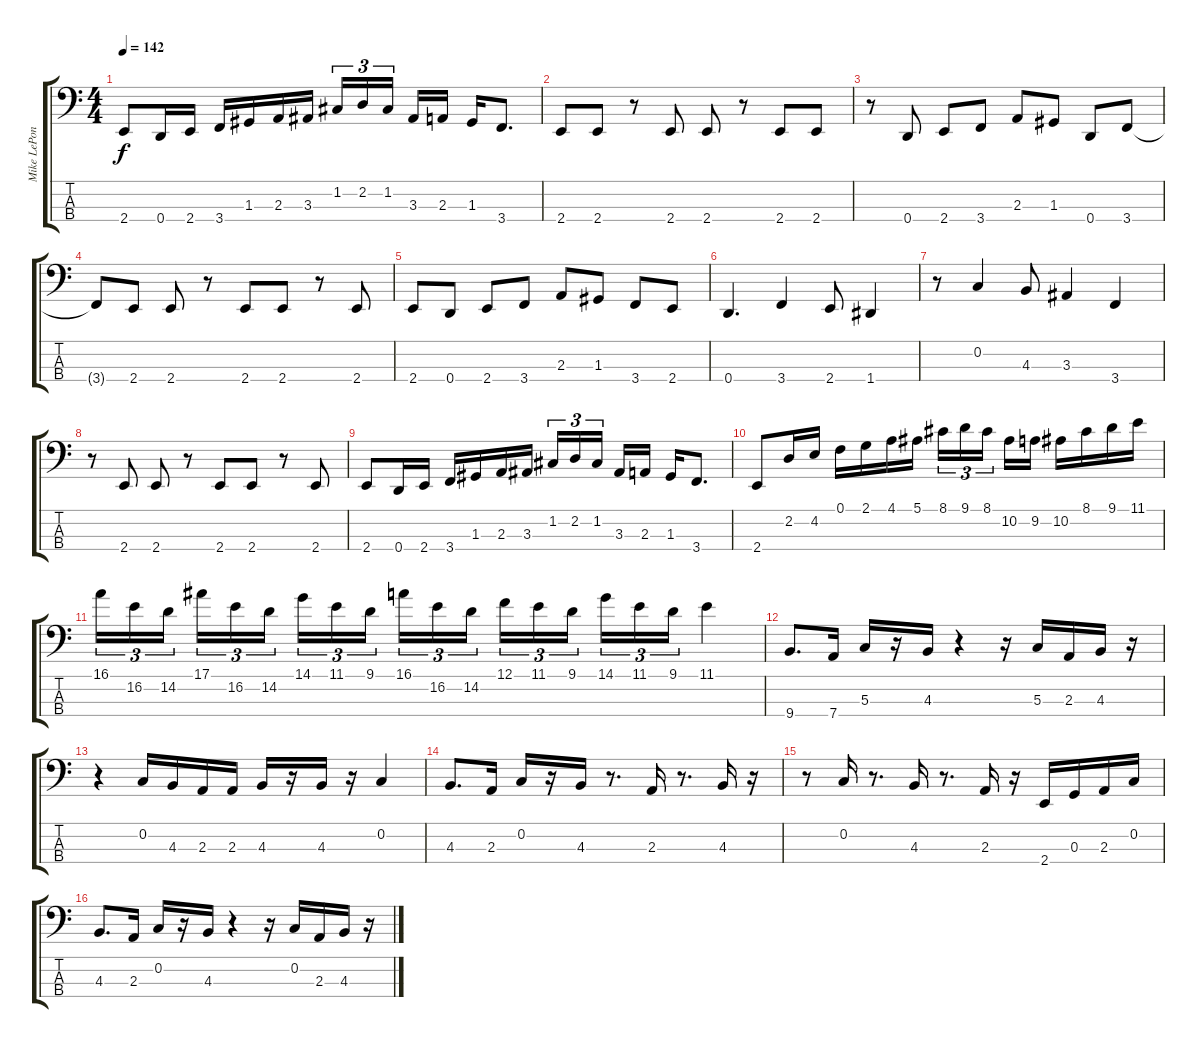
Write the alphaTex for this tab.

\track ("Mike LePond (Bass)" "Mike LePon") {solo instrument electricbassfinger}
\staff {score tabs}
\tuning (F2 C2 G1 D1) {hide}
\ts (4 4)
\tempo 142
\clef f4
\ks c
2.4.8{dy f} 0.4.16 2.4.16 3.4.16 1.3.16 2.3.16 3.3.16 1.2.16{tu (3 2)} 2.2.16{tu (3 2)} 1.2.16{tu (3 2)} 3.3.16 2.3.16 1.3.16 3.4.8{d} |
2.4.8 2.4.8 r.8 2.4.8 2.4.8 r.8 2.4.8 2.4.8 |
r.8 0.4.8 2.4.8 3.4.8 2.3.8 1.3.8 0.4.8 3.4.8 |
3.4{t}.8 2.4.8 2.4.8 r.8 2.4.8 2.4.8 r.8 2.4.8 |
2.4.8 0.4.8 2.4.8 3.4.8 2.3.8 1.3.8 3.4.8 2.4.8 |
0.4.4{d} 3.4.4 2.4.8 1.4.4 |
r.8 0.2.4 4.3.8 3.3.4 3.4.4 |
r.8 2.4.8 2.4.8 r.8 2.4.8 2.4.8 r.8 2.4.8 |
2.4.8 0.4.16 2.4.16 3.4.16 1.3.16 2.3.16 3.3.16 1.2.16{tu (3 2)} 2.2.16{tu (3 2)} 1.2.16{tu (3 2)} 3.3.16 2.3.16 1.3.16 3.4.8{d} |
2.4.8 2.2.16 4.2.16 0.1.16 2.1.16 4.1.16 5.1.16 8.1.16{tu (3 2)} 9.1.16{tu (3 2)} 8.1.16{tu (3 2)} 10.2.16 9.2.16 10.2.16 8.1.16 9.1.16 11.1.16 |
16.1.16{tu (3 2)} 16.2.16{tu (3 2)} 14.2.16{tu (3 2)} 17.1.16{tu (3 2)} 16.2.16{tu (3 2)} 14.2.16{tu (3 2)} 14.1.16{tu (3 2)} 11.1.16{tu (3 2)} 9.1.16{tu (3 2)} 16.1.16{tu (3 2)} 16.2.16{tu (3 2)} 14.2.16{tu (3 2)} 12.1.16{tu (3 2)} 11.1.16{tu (3 2)} 9.1.16{tu (3 2)} 14.1.16{tu (3 2)} 11.1.16{tu (3 2)} 9.1.16{tu (3 2)} 11.1.4 |
9.4.8{d volume 16 balance 8} 7.4.16 5.3.16 r.16 4.3.16 r.4 r.16 5.3.16 2.3.16 4.3.16 r.16 |
r.4 0.2.16 4.3.16 2.3.16 2.3.16 4.3.16 r.16 4.3.16 r.16 0.2.4 |
4.3.8{d} 2.3.16 0.2.16 r.16 4.3.16 r.8{d} 2.3.16 r.8{d} 4.3.16 r.16 |
r.8 0.2.16 r.8{d} 4.3.16 r.8{d} 2.3.16 r.16 2.4.16 0.3.16 2.3.16 0.2.16 |
4.3.8{d} 2.3.16 0.2.16 r.16 4.3.16 r.4 r.16 0.2.16 2.3.16 4.3.16 r.16
